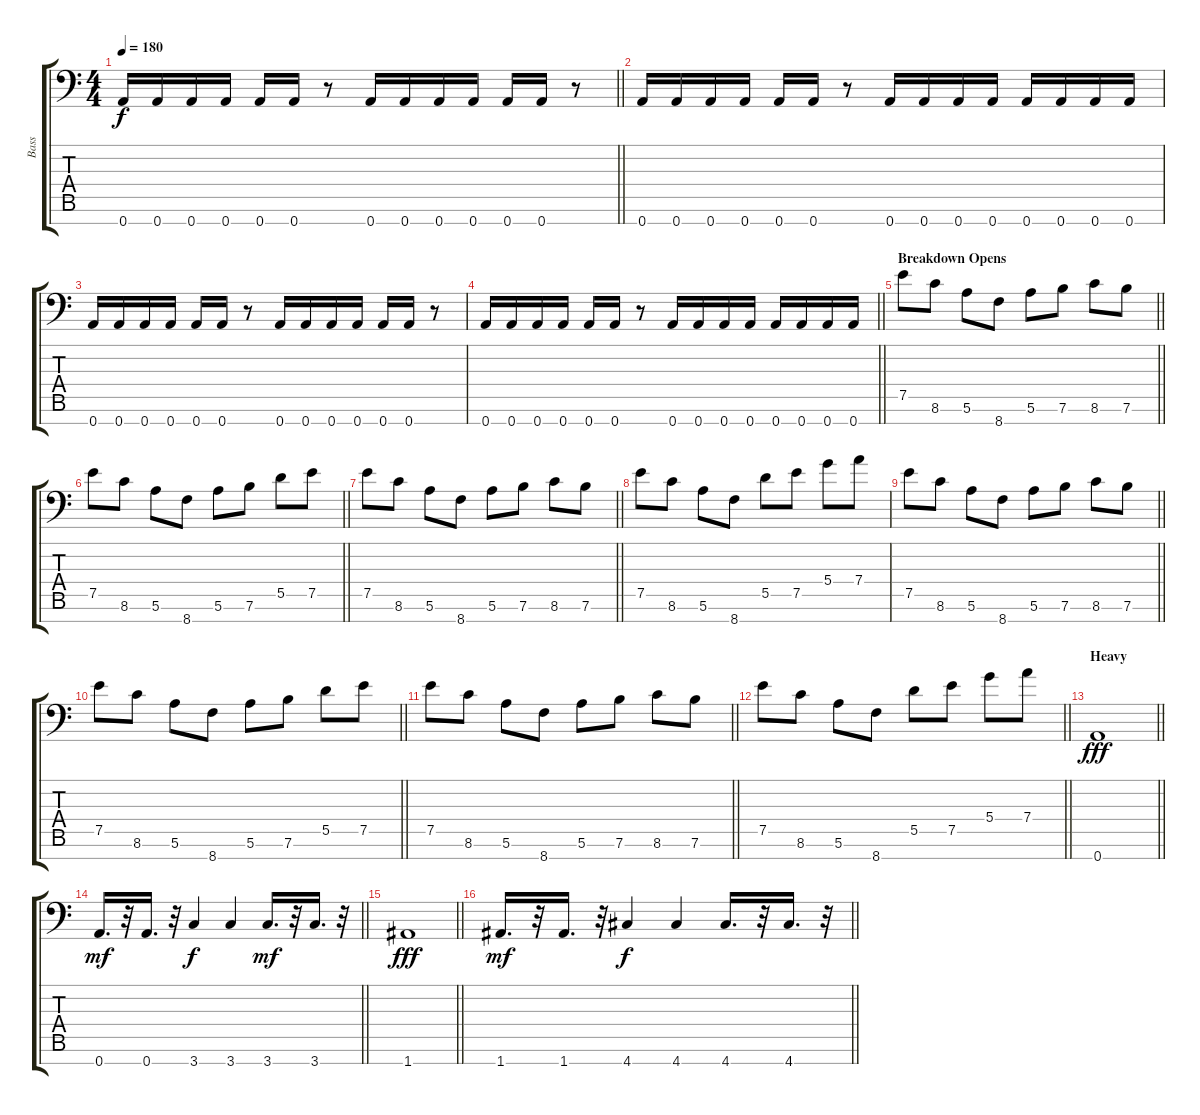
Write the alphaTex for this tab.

\track ("Bass" "Bass") {instrument electricbasspick}
\staff {score tabs}
\tuning (E4 B3 G3 D3 A2 E2 A1) {hide}
\ts (4 4)
\tempo 180
\clef f4
\barLineRight lightlight
\ks c
0.7.16{dy f} 0.7.16 0.7.16 0.7.16 0.7.16 0.7.16 r.8 0.7.16 0.7.16 0.7.16 0.7.16 0.7.16 0.7.16 r.8 |
0.7.16 0.7.16 0.7.16 0.7.16 0.7.16 0.7.16 r.8 0.7.16 0.7.16 0.7.16 0.7.16 0.7.16 0.7.16 0.7.16 0.7.16 |
0.7.16 0.7.16 0.7.16 0.7.16 0.7.16 0.7.16 r.8 0.7.16 0.7.16 0.7.16 0.7.16 0.7.16 0.7.16 r.8 |
\barLineRight lightlight
0.7.16 0.7.16 0.7.16 0.7.16 0.7.16 0.7.16 r.8 0.7.16 0.7.16 0.7.16 0.7.16 0.7.16 0.7.16 0.7.16 0.7.16 |
\section ("" "Breakdown Opens")
\barLineRight lightlight
7.5.8 8.6.8 5.6.8 8.7.8 5.6.8 7.6.8 8.6.8 7.6.8 |
\barLineRight lightlight
7.5.8 8.6.8 5.6.8 8.7.8 5.6.8 7.6.8 5.5.8 7.5.8 |
\barLineRight lightlight
7.5.8 8.6.8 5.6.8 8.7.8 5.6.8 7.6.8 8.6.8 7.6.8 |
7.5.8 8.6.8 5.6.8 8.7.8 5.5.8 7.5.8 5.4.8 7.4.8 |
\barLineRight lightlight
7.5.8 8.6.8 5.6.8 8.7.8 5.6.8 7.6.8 8.6.8 7.6.8 |
\barLineRight lightlight
7.5.8 8.6.8 5.6.8 8.7.8 5.6.8 7.6.8 5.5.8 7.5.8 |
\barLineRight lightlight
7.5.8 8.6.8 5.6.8 8.7.8 5.6.8 7.6.8 8.6.8 7.6.8 |
\barLineRight lightlight
7.5.8 8.6.8 5.6.8 8.7.8 5.5.8 7.5.8 5.4.8 7.4.8 |
\section ("" "Heavy")
\barLineRight lightlight
0.7.1{dy fff} |
\barLineRight lightlight
0.7.16{d dy mf} r.32 0.7.16{d} r.32 3.7.4{dy f} 3.7.4 3.7.16{d dy mf} r.32 3.7.16{d} r.32 |
\barLineRight lightlight
1.7.1{dy fff} |
\barLineRight lightlight
1.7.16{d dy mf} r.32 1.7.16{d} r.32 4.7.4{dy f} 4.7.4 4.7.16{d} r.32 4.7.16{d} r.32
